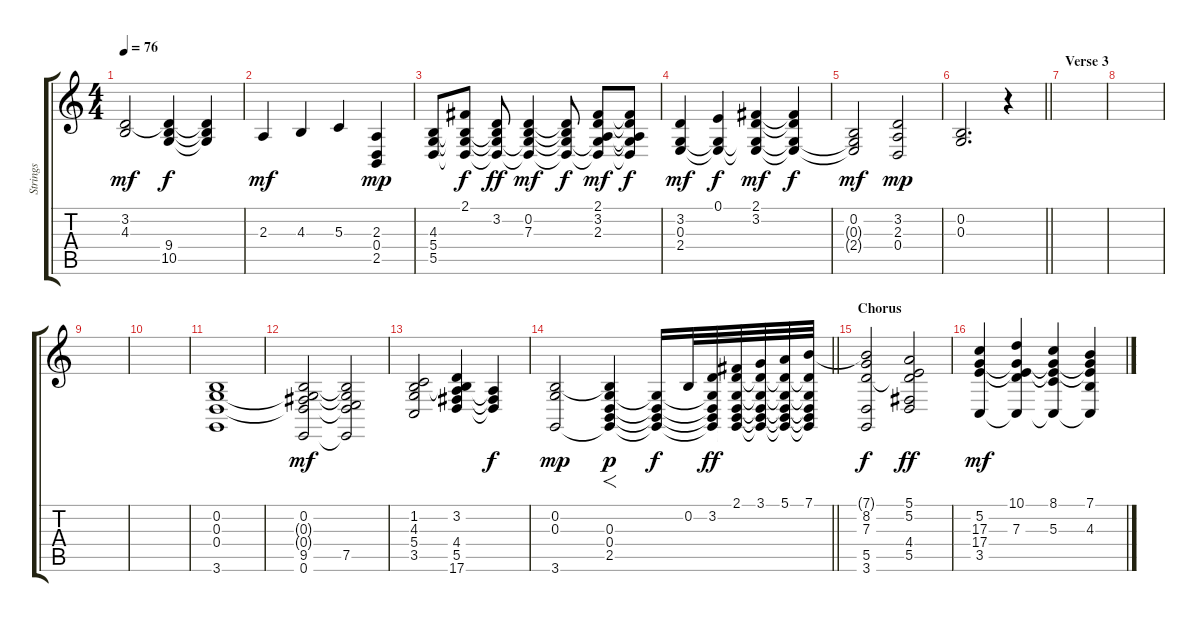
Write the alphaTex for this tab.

\track ("Strings" "Strings") {instrument stringensemble1}
\staff {score tabs}
\tuning (E4 B3 G3 D3 A2 E2) {hide}
\ts (4 4)
\tempo 76
\clef g2
\ks c
(3.2 4.3).2{dy mf} (3.2{t} 9.4{t} 10.5{t}).4{dy f} (3.2{t} 9.4{t} 10.5{t}).4 |
2.3.4{dy mf} 4.3.4 5.3.4 (2.3 0.4 2.5).4{dy mp} |
(4.3 5.4 5.5).8 (2.1 4.3{t} 5.4{t} 5.5{t}).8{dy f} (3.2 4.3{t} 5.4{t} 5.5{t}).8{dy ff} (0.2 7.3 5.4{t} 5.5{t}).4{dy mf} (0.2{t} 7.3{t} 5.4{t} 5.5{t}).8{dy f} (2.1 3.2 2.3 5.4{t} 5.5{t}).8{dy mf} (2.1{t} 3.2{t} 2.3{t} 5.4{t} 5.5{t}).8{dy f} |
(3.2 0.3 2.4).4{dy mf} (0.1 0.3{t} 2.4{t}).4{dy f} (2.1 3.2 0.3{t} 2.4{t}).4{dy mf} (2.1{t} 3.2{t} 0.3{t} 2.4{t}).4{dy f} |
(0.2 0.3{t} 2.4{t}).2{dy mf} (3.2 2.3 0.4).2{dy mp} |
\barLineRight lightlight
(0.2 0.3).2{d} r.4 |
\section ("" "Verse 3")
|
|
|
|
(0.2 0.3 0.4 3.6).1 |
(0.2 0.3{t} 0.4{t} 9.5 0.6).2{dy mf} (0.2{t} 0.3{t} 0.4{t} 7.5 0.6{t}).2 |
(1.2 4.3 5.4 3.5).2 (3.2 4.3{t} 4.4 5.5 17.6).4 (4.4{t} 5.5{t} 17.6{t}).4{dy f} |
\barLineRight lightlight
(0.2 0.3 3.6).2{dy mp} (0.2{t} 0.3 0.4 2.5 3.6{t}).4{f dy p} (0.3{t} 0.4{t} 2.5{t} 3.6{t}).16{dy f} 0.2.32 (3.2 0.3{t} 0.4{t} 2.5{t} 3.6{t}).32{dy ff} (2.1 3.2{t} 0.3{t} 0.4{t} 2.5{t} 3.6{t}).32 (3.1 3.2{t} 0.3{t} 0.4{t} 2.5{t} 3.6{t}).32 (5.1 3.2{t} 0.3{t} 0.4{t} 2.5{t} 3.6{t}).32 (7.1 3.2{t} 0.3{t} 0.4{t} 2.5{t} 3.6{t}).32 |
\section ("" "Chorus")
(7.1{t} 8.2 7.3 5.5 3.6).2{dy f} (5.1 5.2 7.3{t} 4.4 5.5).2{dy ff} |
(5.2 17.3 17.4 3.5).4{dy mf} (10.1 5.2{t} 7.3 17.4{t} 3.5{t}).4 (8.1 5.2{t} 5.3 17.4{t} 3.5{t}).4 (7.1 5.2{t} 4.3 17.4{t} 3.5{t}).4
